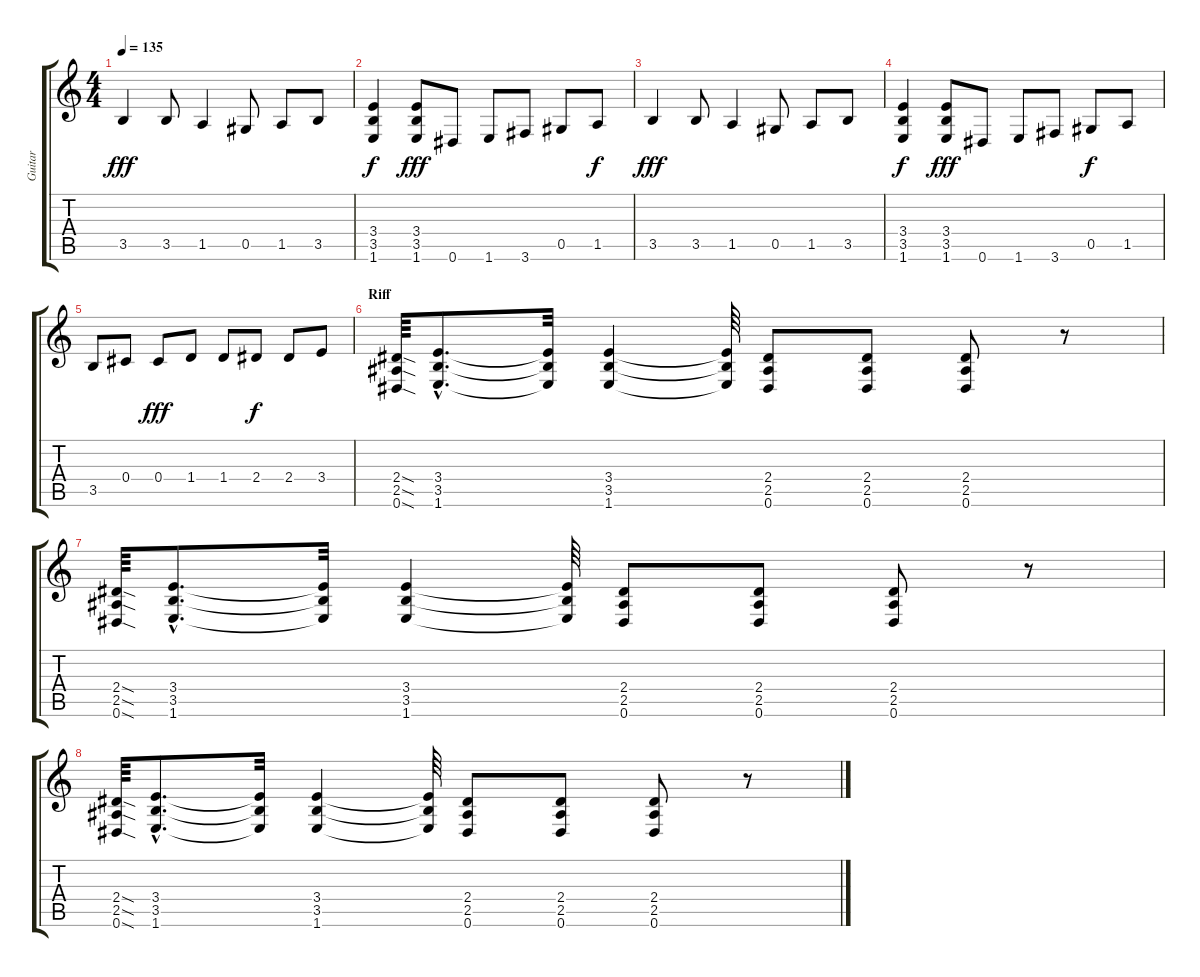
\track ("Guitar" "Guitar") {instrument distortionguitar}
\staff {score tabs}
\tuning (Eb4 Bb3 Gb3 Db3 Ab2 Eb2) {hide}
\ts (4 4)
\tempo 135
\clef g2
\ks c
3.5.4{dy fff} 3.5.8 1.5.4 0.5.8 1.5.8 3.5.8 |
(3.4 3.5 1.6).4{dy f} (3.4 3.5 1.6).8{dy fff} 0.6.8 1.6.8 3.6.8 0.5.8 1.5.8{dy f} |
3.5.4{dy fff} 3.5.8 1.5.4 0.5.8 1.5.8 3.5.8 |
(3.4 3.5 1.6).4{dy f} (3.4 3.5 1.6).8{dy fff} 0.6.8 1.6.8 3.6.8 0.5.8{dy f} 1.5.8 |
3.5.8 0.4.8 0.4.8{dy fff} 1.4.8 1.4.8 2.4.8{dy f} 2.4.8 3.4.8 |
\section ("" "Riff")
(2.4{sod} 2.5{sod} 0.6{sod}).64 (3.4{hac} 3.5{hac} 1.6{hac}).8{d} (3.4{t} 3.5{t} 1.6{t}).32 (3.4 3.5 1.6).4 (3.4{t} 3.5{t} 1.6{t}).64 (2.4 2.5 0.6).8 (2.4 2.5 0.6).8 (2.4 2.5 0.6).8 r.8 |
(2.4{sod} 2.5{sod} 0.6{sod}).64 (3.4{hac} 3.5{hac} 1.6{hac}).8{d} (3.4{t} 3.5{t} 1.6{t}).32 (3.4 3.5 1.6).4 (3.4{t} 3.5{t} 1.6{t}).64 (2.4 2.5 0.6).8 (2.4 2.5 0.6).8 (2.4 2.5 0.6).8 r.8 |
(2.4{sod} 2.5{sod} 0.6{sod}).64 (3.4{hac} 3.5{hac} 1.6{hac}).8{d} (3.4{t} 3.5{t} 1.6{t}).32 (3.4 3.5 1.6).4 (3.4{t} 3.5{t} 1.6{t}).64 (2.4 2.5 0.6).8 (2.4 2.5 0.6).8 (2.4 2.5 0.6).8 r.8
